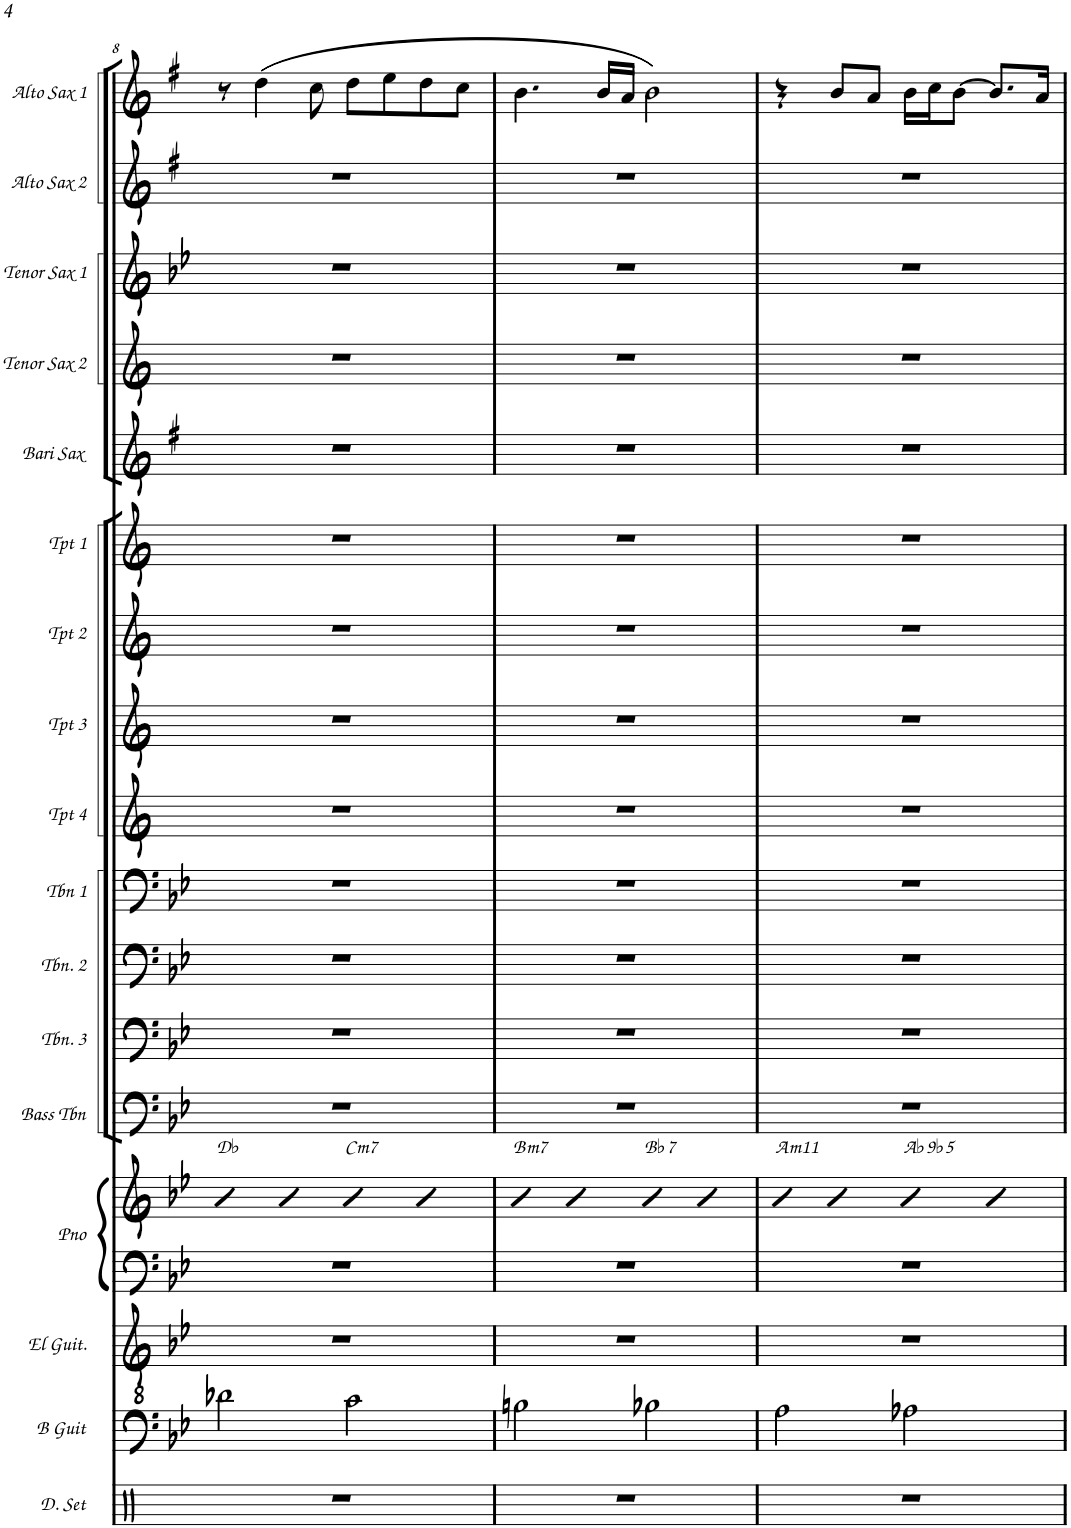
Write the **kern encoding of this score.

**kern	**kern	**kern	**kern	**kern	**harte	**kern	**kern	**kern	**kern	**kern	**kern	**kern	**kern	**kern	**kern	**kern	**kern	**kern
*part17	*part16	*part15	*part14	*part14	*part14	*part13	*part12	*part11	*part10	*part9	*part8	*part7	*part6	*part5	*part4	*part3	*part2	*part1
*staff18	*staff17	*staff16	*staff15	*staff14	*	*staff13	*staff12	*staff11	*staff10	*staff9	*staff8	*staff7	*staff6	*staff5	*staff4	*staff3	*staff2	*staff1
*I"Drumset	*I"Bass Guitar	*I"Electric Guitar	*I"Piano	*	*	*I"Bass Trombone	*I"Trombone 3	*I"Trombone 2	*I"Trombone 1	*I"Trumpet 4	*I"Trumpet 3	*I"Trumpet 2	*I"Trumpet 1	*I"Bari Sax	*I"Tenor Sax 2	*I"Tenor Sax 1	*I"Alto Sax 2	*I"Alto Sax 1
*I'D. Set	*I'B Guit	*I'El Guit.	*I'Pno	*	*	*I'Bass Tbn	*I'Tbn. 3	*I'Tbn. 2	*I'Tbn 1	*I'Tpt 4	*I'Tpt 3	*I'Tpt 2	*I'Tpt 1	*I'Bari Sax	*I'Tenor Sax 2	*I'Tenor Sax 1	*I'Alto Sax 2	*I'Alto Sax 1
!!LO:PB:g=z
*clefX	*clefF4	*clefGv2	*clefF4	*clefG2	*	*clefF4	*clefF4	*clefF4	*clefF4	*clefG2	*clefG2	*clefG2	*clefG2	*clefG2	*clefG2	*clefG2	*clefG2	*clefG2
*	*Trd7c12	*	*	*	*	*	*	*	*	*Trd1c2	*Trd1c2	*Trd1c2	*Trd1c2	*Trd12c21	*Trd8c14	*Trd8c14	*Trd5c9	*Trd5c9
*k[]	*k[b-e-]	*k[b-e-]	*k[b-e-]	*k[b-e-]	*	*k[b-e-]	*k[b-e-]	*k[b-e-]	*k[b-e-]	*k[]	*k[]	*k[]	*k[]	*k[f#]	*k[]	*k[b-e-]	*k[f#]	*k[f#]
*M4/4	*M4/4	*M4/4	*M4/4	*M4/4	*	*M4/4	*M4/4	*M4/4	*M4/4	*M4/4	*M4/4	*M4/4	*M4/4	*M4/4	*M4/4	*M4/4	*M4/4	*M4/4
=8	=8	=8	=8	=8	=8	=8	=8	=8	=8	=8	=8	=8	=8	=8	=8	=8	=8	=8
1r	2d-X\	1r	1r	4b-	Db:maj	1r	1r	1r	1r	1r	1r	1r	1r	1r	1r	1r	1r	8r
.	.	.	.	.	.	.	.	.	.	.	.	.	.	.	.	.	.	(4dd\
.	.	.	.	4b-	.	.	.	.	.	.	.	.	.	.	.	.	.	.
.	.	.	.	.	.	.	.	.	.	.	.	.	.	.	.	.	.	8cc\
!	!	!	!	!	!LO:H:kt=m7	!	!	!	!	!	!	!	!	!	!	!	!	!
.	2c\	.	.	4b-	C:min7	.	.	.	.	.	.	.	.	.	.	.	.	8dd\L
.	.	.	.	.	.	.	.	.	.	.	.	.	.	.	.	.	.	8ee\
.	.	.	.	4b-	.	.	.	.	.	.	.	.	.	.	.	.	.	8dd\
.	.	.	.	.	.	.	.	.	.	.	.	.	.	.	.	.	.	8cc\J
=9	=9	=9	=9	=9	=9	=9	=9	=9	=9	=9	=9	=9	=9	=9	=9	=9	=9	=9
!	!	!	!	!	!LO:H:kt=m7	!	!	!	!	!	!	!	!	!	!	!	!	!
1r	2Bn\	1r	1r	4b-	B:min7	1r	1r	1r	1r	1r	1r	1r	1r	1r	1r	1r	1r	4.b\
.	.	.	.	4b-	.	.	.	.	.	.	.	.	.	.	.	.	.	.
.	.	.	.	.	.	.	.	.	.	.	.	.	.	.	.	.	.	16b/LL
.	.	.	.	.	.	.	.	.	.	.	.	.	.	.	.	.	.	16a/JJ
!	!	!	!	!	!LO:H:kt=7	!	!	!	!	!	!	!	!	!	!	!	!	!
.	2B-X\	.	.	4b-	Bb:7	.	.	.	.	.	.	.	.	.	.	.	.	2b\)
.	.	.	.	4b-	.	.	.	.	.	.	.	.	.	.	.	.	.	.
=10	=10	=10	=10	=10	=10	=10	=10	=10	=10	=10	=10	=10	=10	=10	=10	=10	=10	=10
!	!	!	!	!	!LO:H:kt=m11	!	!	!	!	!	!	!	!	!	!	!	!	!
1r	2A\	1r	1r	4b-	A:min9(11)	1r	1r	1r	1r	1r	1r	1r	1r	1r	1r	1r	1r	4r
.	.	.	.	4b-	.	.	.	.	.	.	.	.	.	.	.	.	.	8b/L
.	.	.	.	.	.	.	.	.	.	.	.	.	.	.	.	.	.	8a/J
!	!	!	!	!	!LO:H:kt=9	!	!	!	!	!	!	!	!	!	!	!	!	!
.	2A-X\	.	.	4b-	Ab:(3,b5,b7,9)	.	.	.	.	.	.	.	.	.	.	.	.	16b\LL
.	.	.	.	.	.	.	.	.	.	.	.	.	.	.	.	.	.	16cc\J
.	.	.	.	.	.	.	.	.	.	.	.	.	.	.	.	.	.	[8b\J
.	.	.	.	4b-	.	.	.	.	.	.	.	.	.	.	.	.	.	8.b/L]
.	.	.	.	.	.	.	.	.	.	.	.	.	.	.	.	.	.	16a/Jk
=	=	=	=	=	=	=	=	=	=	=	=	=	=	=	=	=	=	=
*-	*-	*-	*-	*-	*-	*-	*-	*-	*-	*-	*-	*-	*-	*-	*-	*-	*-	*-
